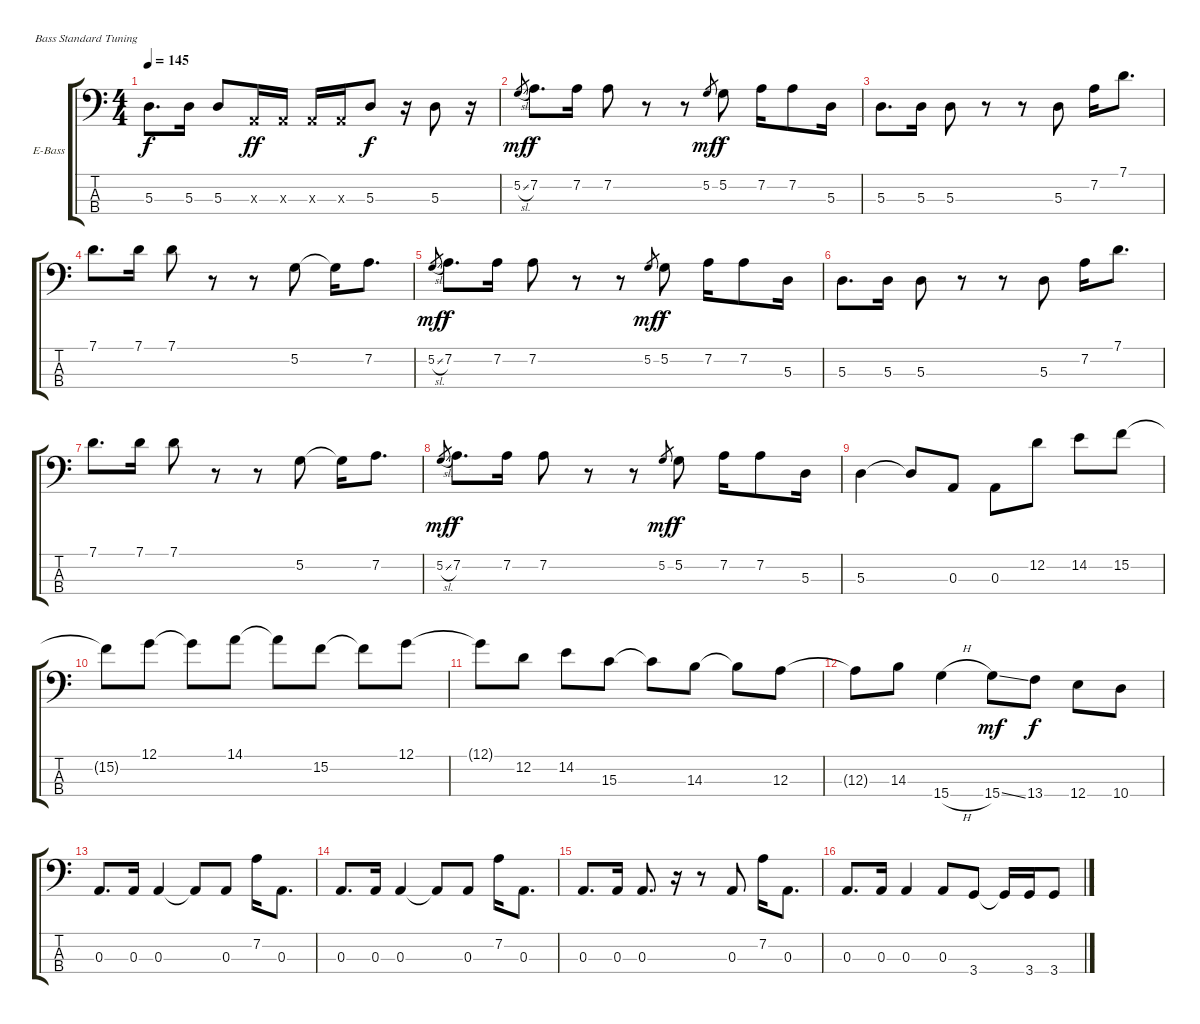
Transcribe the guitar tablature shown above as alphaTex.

\bracketExtendMode groupsimilarinstruments
\firstSystemTrackNameOrientation horizontal
\otherSystemsTrackNameOrientation horizontal
\track ("Bass" "E-Bass") {instrument electricbassfinger}
\staff {score tabs}
\tuning (G2 D2 A1 E1)
\ts (4 4)
\tempo 145
\clef f4
\ks c
5.3.8{d dy f} 5.3.16 5.3.8 0.3{x}.16{dy ff} 0.3{x}.16 0.3{x}.16 0.3{x}.16 5.3.8{dy f} r.16 5.3.8 r.16 |
5.2{sl}.8{gr dy mf} 7.2.8{d dy f} 7.2.16 7.2.8 r.8 r.8 5.2.8{gr dy mf} 5.2.8{dy f} 7.2.16 7.2.8 5.3.16 |
5.3.8{d} 5.3.16 5.3.8 r.8 r.8 5.3.8 7.2.16 7.1.8{d} |
7.1.8{d} 7.1.16 7.1.8 r.8 r.8 5.2.8 5.2{t}.16 7.2.8{d} |
5.2{sl}.8{gr dy mf} 7.2.8{d dy f} 7.2.16 7.2.8 r.8 r.8 5.2.8{gr dy mf} 5.2.8{dy f} 7.2.16 7.2.8 5.3.16 |
5.3.8{d} 5.3.16 5.3.8 r.8 r.8 5.3.8 7.2.16 7.1.8{d} |
7.1.8{d} 7.1.16 7.1.8 r.8 r.8 5.2.8 5.2{t}.16 7.2.8{d} |
5.2{sl}.8{gr dy mf} 7.2.8{d dy f} 7.2.16 7.2.8 r.8 r.8 5.2.8{gr dy mf} 5.2.8{dy f} 7.2.16 7.2.8 5.3.16 |
5.3.4 5.3{t}.8 0.3.8 0.3.8 12.2.8 14.2.8 15.2.8 |
15.2{t}.8 12.1.8 12.1{t}.8 14.1.8 14.1{t}.8 15.2.8 15.2{t}.8 12.1.8 |
12.1{t}.8 12.2.8 14.2.8 15.3.8 15.3{t}.8 14.3.8 14.3{t}.8 12.3.8 |
12.3{t}.8 14.3.8 15.4{h}.4 15.4{ss}.8{dy mf} 13.4.8{dy f} 12.4.8 10.4.8 |
0.3.8{d} 0.3.16 0.3.4 0.3{t}.8 0.3.8 7.2.16 0.3.8{d} |
0.3.8{d} 0.3.16 0.3.4 0.3{t}.8 0.3.8 7.2.16 0.3.8{d} |
0.3.8{d} 0.3.16 0.3.8{d} r.16 r.8 0.3.8 7.2.16 0.3.8{d} |
0.3.8{d} 0.3.16 0.3.4 0.3.8 3.4.8 3.4{t}.16 3.4.16 3.4.8
